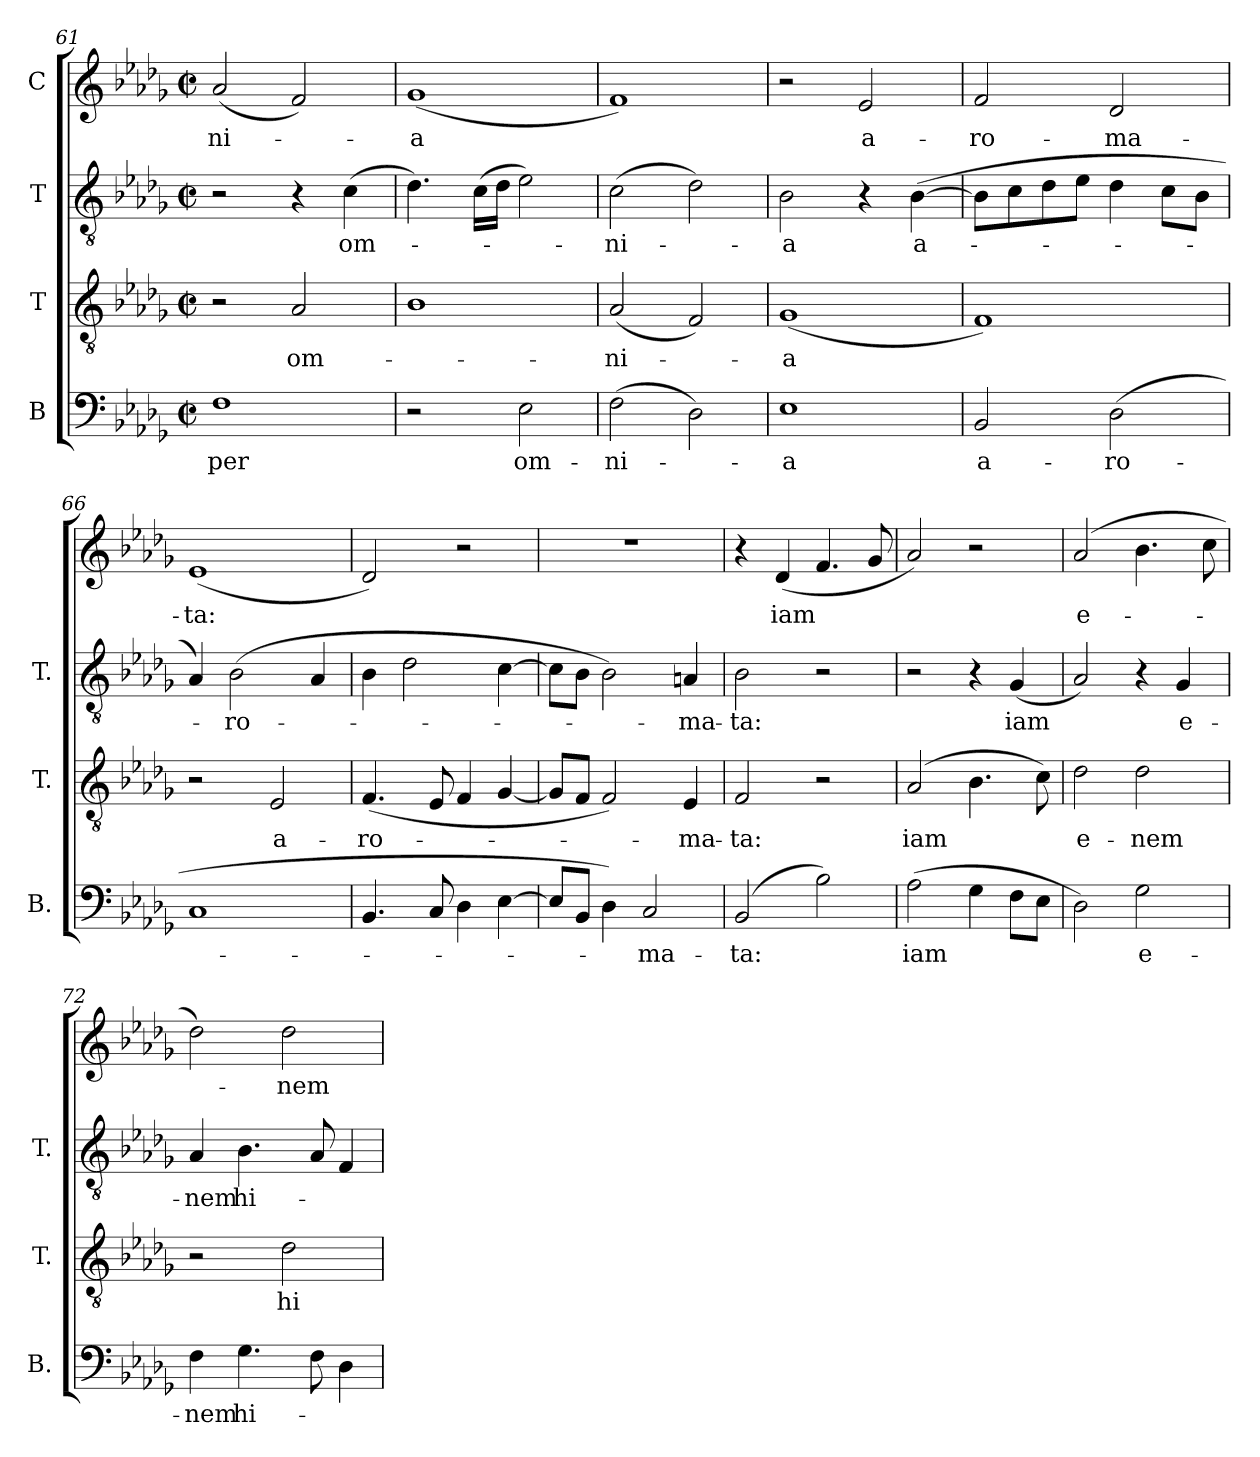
**kern	**text	**kern	**text	**kern	**text	**kern	**text
*part4	*part4	*part3	*part3	*part2	*part2	*part1	*part1
*staff4	*staff4	*staff3	*staff3	*staff2	*staff2	*staff1	*staff1
*I"B	*	*I"T	*	*I"T	*	*I"C	*
*I'B.	*	*I'T.	*	*I'T.	*	*	*
*clefF4	*	*clefGv2	*	*clefGv2	*	*clefG2	*
*	*	*ITrd7c12	*	*ITrd7c12	*	*	*
*k[b-e-a-d-g-]	*	*k[b-e-a-d-g-]	*	*k[b-e-a-d-g-]	*	*k[b-e-a-d-g-]	*
*b-:	*	*b-:	*	*b-:	*	*b-:	*
*M2/2	*	*M2/2	*	*M2/2	*	*M2/2	*
*met(c|)	*	*met(c|)	*	*met(c|)	*	*met(c|)	*
=61	=61	=61	=61	=61	=61	=61	=61
!	!LO:LY:b:color=#000000	!	!	!	!	!	!
!	!	!	!	!	!	!	!LO:LY:b:color=#000000
1Fi	-per	2r	.	2r	.	(2a-i/	-ni-
!	!	!	!LO:LY:b:color=#000000	!	!	!	!
.	.	2AA-i/	om-	4r	.	2fi/)	.
!	!	!	!	!	!LO:LY:b:color=#000000	!	!
.	.	.	.	(4Ci\	om-	.	.
=62	=62	=62	=62	=62	=62	=62	=62
!	!	!	!	!	!	!	!LO:LY:b:color=#000000
2r	.	1BB-i	.	4.D-i\)	.	(1g-i	-a
.	.	.	.	(16Ci\LL	.	.	.
.	.	.	.	16D-i\JJ	.	.	.
!	!LO:LY:b:color=#000000	!	!	!	!	!	!
2E-i\	om-	.	.	2E-i\)	.	.	.
!!LO:LB:g=z
=63	=63	=63	=63	=63	=63	=63	=63
!	!LO:LY:b:color=#000000	!	!	!	!	!	!
!	!	!	!LO:LY:b:color=#000000	!	!	!	!
!	!	!	!	!	!LO:LY:b:color=#000000	!	!
(2Fi\	-ni-	(2AA-i/	-ni-	(2Ci\	-ni-	1fi)	.
2D-i\)	.	2FFi/)	.	2D-i\)	.	.	.
=64	=64	=64	=64	=64	=64	=64	=64
!	!LO:LY:b:color=#000000	!	!	!	!	!	!
!	!	!	!LO:LY:b:color=#000000	!	!	!	!
!	!	!	!	!	!LO:LY:b:color=#000000	!	!
1E-i	-a	(1GG-i	-a	2BB-i\	-a	2r	.
!	!	!	!	!	!	!	!LO:LY:b:color=#000000
.	.	.	.	4r	.	2e-i/	a-
!	!	!	!	!	!LO:LY:b:color=#000000	!	!
.	.	.	.	([4BB-i\	a-	.	.
=65	=65	=65	=65	=65	=65	=65	=65
!	!LO:LY:b:color=#000000	!	!	!	!	!	!
!	!	!	!	!	!	!	!LO:LY:b:color=#000000
2BB-i/	a-	1FFi)	.	8BB-i\L]	.	2fi/	-ro-
.	.	.	.	8Ci\	.	.	.
.	.	.	.	8D-i\	.	.	.
.	.	.	.	8E-i\J	.	.	.
!	!LO:LY:b:color=#000000	!	!	!	!	!	!
!	!	!	!	!	!	!	!LO:LY:b:color=#000000
(2D-i\	-ro-	.	.	4D-i\	.	2d-i/	-ma-
.	.	.	.	8Ci\L	.	.	.
.	.	.	.	8BB-i\J	.	.	.
=66	=66	=66	=66	=66	=66	=66	=66
!	!	!	!	!	!	!	!LO:LY:b:color=#000000
1Ci	.	2r	.	4AA-i/)	.	(1e-i	-ta:
!	!	!	!	!	!LO:LY:b:color=#000000	!	!
.	.	.	.	(2BB-i\	-ro-	.	.
!	!	!	!LO:LY:b:color=#000000	!	!	!	!
.	.	2EE-i/	a-	.	.	.	.
.	.	.	.	4AA-i/	.	.	.
=67	=67	=67	=67	=67	=67	=67	=67
!	!	!	!LO:LY:b:color=#000000	!	!	!	!
4.BB-i/	.	(4.FFi/	-ro-	4BB-i\	.	2d-i/)	.
.	.	.	.	2D-i\	.	.	.
8Ci/	.	8EE-i/	.	.	.	.	.
4D-i\	.	4FFi/	.	.	.	2r	.
[4E-i\	.	[4GG-i/	.	[4Ci\	.	.	.
=68	=68	=68	=68	=68	=68	=68	=68
8E-i/L]	.	8GG-i/L]	.	8Ci\L]	.	1r	.
8BB-i/J	.	8FFi/J	.	8BB-i\J	.	.	.
4D-i\)	.	2FFi/)	.	2BB-i\)	.	.	.
!	!LO:LY:b:color=#000000	!	!	!	!	!	!
2Ci/	-ma-	.	.	.	.	.	.
!	!	!	!LO:LY:b:color=#000000	!	!	!	!
!	!	!	!	!	!LO:LY:b:color=#000000	!	!
.	.	4EE-i/	-ma-	4AAni/	-ma-	.	.
!!LO:PB:g=z
=69	=69	=69	=69	=69	=69	=69	=69
!	!LO:LY:b:color=#000000	!	!	!	!	!	!
!	!	!	!LO:LY:b:color=#000000	!	!	!	!
!	!	!	!	!	!LO:LY:b:color=#000000	!	!
(2BB-i/	-ta:	2FFi/	-ta:	2BB-i\	-ta:	4r	.
!	!	!	!	!	!	!	!LO:LY:b:color=#000000
.	.	.	.	.	.	(4d-i/	iam
2B-i\)	.	2r	.	2r	.	4.fi/	.
.	.	.	.	.	.	8g-i/	.
=70	=70	=70	=70	=70	=70	=70	=70
!	!LO:LY:b:color=#000000	!	!	!	!	!	!
!	!	!	!LO:LY:b:color=#000000	!	!	!	!
(2A-i\	iam	(2AA-i/	iam	2r	.	2a-i/)	.
4G-i\	.	4.BB-i\	.	4r	.	2r	.
!	!	!	!	!	!LO:LY:b:color=#000000	!	!
8Fi\L	.	.	.	(4GG-i/	iam	.	.
8E-i\J	.	8Ci\)	.	.	.	.	.
=71	=71	=71	=71	=71	=71	=71	=71
!	!	!	!LO:LY:b:color=#000000	!	!	!	!
!	!	!	!	!	!	!	!LO:LY:b:color=#000000
2D-i\)	.	2D-i\	e-	2AA-i/)	.	(2a-i/	e-
!	!LO:LY:b:color=#000000	!	!	!	!	!	!
!	!	!	!LO:LY:b:color=#000000	!	!	!	!
2G-i\	e-	2D-i\	-nem	4r	.	4.b-i\	.
!	!	!	!	!	!LO:LY:b:color=#000000	!	!
.	.	.	.	4GG-i/	e-	.	.
.	.	.	.	.	.	8cci\	.
=72	=72	=72	=72	=72	=72	=72	=72
!	!LO:LY:b:color=#000000	!	!	!	!	!	!
!	!	!	!	!	!LO:LY:b:color=#000000	!	!
4Fi\	-nem	2r	.	4AA-i/	-nem	2dd-i\)	.
!	!LO:LY:b:color=#000000	!	!	!	!	!	!
!	!	!	!	!	!LO:LY:b:color=#000000	!	!
4.G-i\	hi-	.	.	4.BB-i\	hi-	.	.
!	!	!	!LO:LY:b:color=#000000	!	!	!	!
!	!	!	!	!	!	!	!LO:LY:b:color=#000000
.	.	2D-i\	hi-	.	.	2dd-i\	-nem
8Fi\	.	.	.	8AA-i/	.	.	.
4D-i\	.	.	.	4FFi/	.	.	.
=	=	=	=	=	=	=	=
*-	*-	*-	*-	*-	*-	*-	*-
